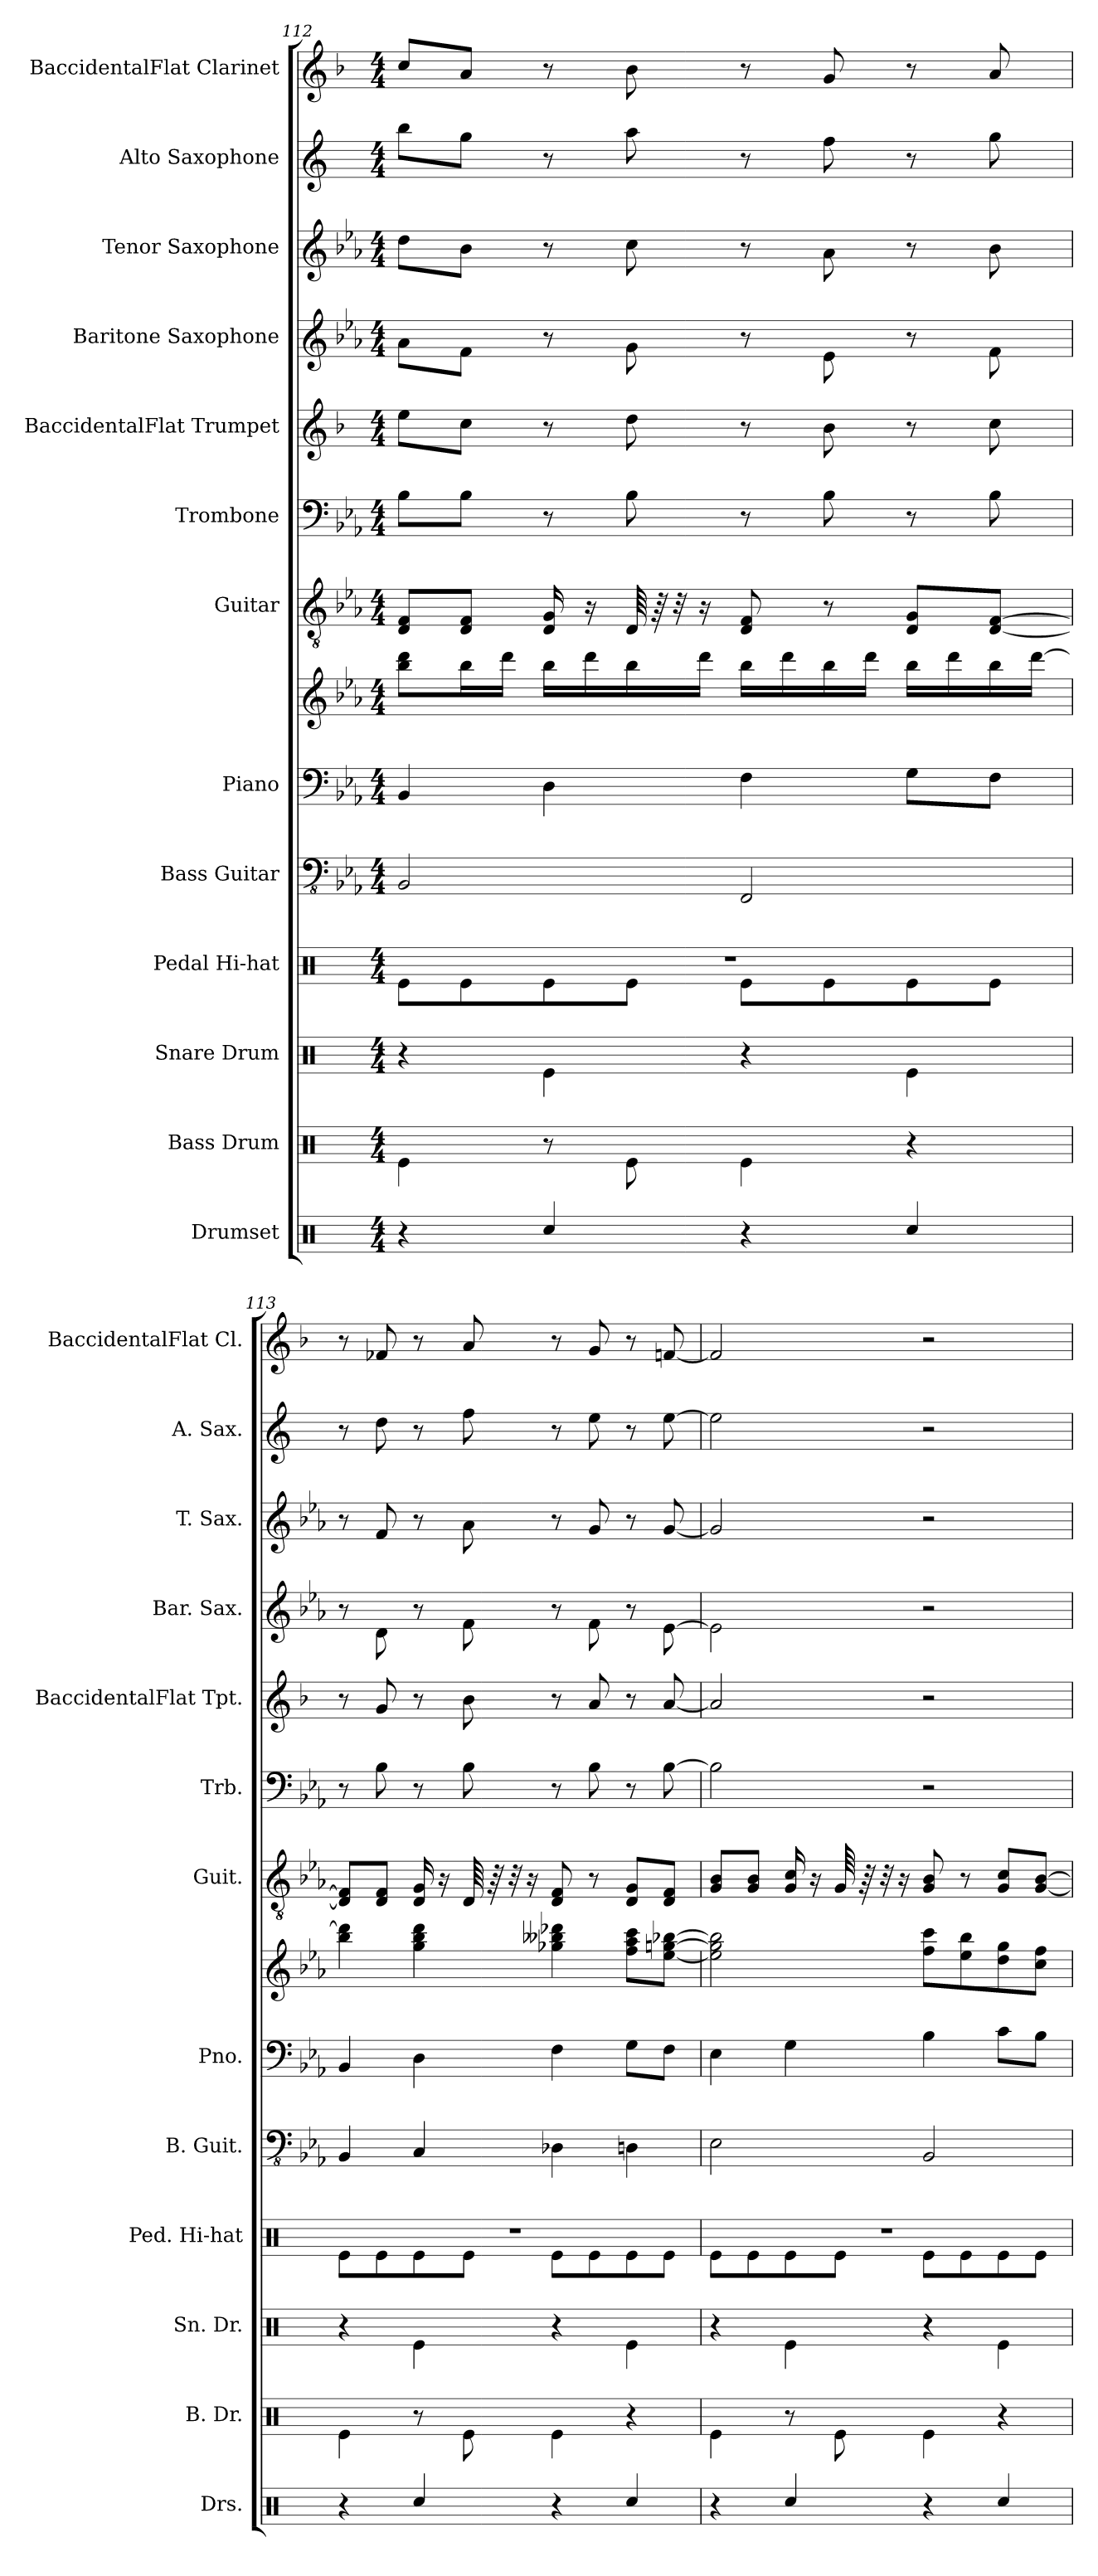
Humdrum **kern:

**kern	**kern	**kern	**kern	**kern	**kern	**kern	**kern	**kern	**kern	**kern	**kern	**kern	**kern
*part13	*part12	*part11	*part10	*part9	*part8	*part8	*part7	*part6	*part5	*part4	*part3	*part2	*part1
*staff14	*staff13	*staff12	*staff11	*staff10	*staff9	*staff8	*staff7	*staff6	*staff5	*staff4	*staff3	*staff2	*staff1
*I"Drumset	*I"Bass Drum	*I"Snare Drum	*I"Pedal Hi-hat	*I"Bass Guitar	*I"Piano	*	*I"Guitar	*I"Trombone	*I"BaccidentalFlat Trumpet	*I"Baritone Saxophone	*I"Tenor Saxophone	*I"Alto Saxophone	*I"BaccidentalFlat Clarinet
*I'Drs.	*I'B. Dr.	*I'Sn. Dr.	*I'Ped. Hi-hat	*I'B. Guit.	*I'Pno.	*	*I'Guit.	*I'Trb.	*I'BaccidentalFlat Tpt.	*I'Bar. Sax.	*I'T. Sax.	*I'A. Sax.	*I'BaccidentalFlat Cl.
*clefX	*clefX	*clefX	*clefX	*clefFv4	*clefF4	*clefG2	*clefGv2	*clefF4	*clefG2	*clefG2	*clefG2	*clefG2	*clefG2
*	*	*	*	*	*	*	*	*	*ITrd1c2	*ITrd12c21	*ITrd8c14	*ITrd5c9	*ITrd1c2
*k[]	*k[]	*k[]	*k[]	*k[b-e-a-]	*k[b-e-a-]	*k[b-e-a-]	*k[b-e-a-]	*k[b-e-a-]	*k[b-e-a-]	*k[b-e-a-]	*k[b-e-a-]	*k[b-e-a-]	*k[b-e-a-]
*M4/4	*M4/4	*M4/4	*M4/4	*M4/4	*M4/4	*M4/4	*M4/4	*M4/4	*M4/4	*M4/4	*M4/4	*M4/4	*M4/4
=112	=112	=112	=112	=112	=112	=112	=112	=112	=112	=112	=112	=112	=112
*	*	*	*^	*	*	*	*	*	*	*	*	*	*
4r	4Re\	4r	1r	8Re\L	2BBB-/	4BB-/	8bb-\ 8ddd\L	8D/ 8F/L	8B-\L	8dd\L	8A-\L	8d\L	8dd\L	8b-/L
.	.	.	.	8Re\	.	.	16bb-\L	8D/ 8F/J	8B-\J	8b-\J	8F\J	8B-\J	8b-\J	8g/J
.	.	.	.	.	.	.	16ddd\JJ	.	.	.	.	.	.	.
4Rcc/	8r	4Re\	.	8Re\	.	4D\	16bb-\LL	16D/ 16G/	8r	8r	8r	8r	8r	8r
.	.	.	.	.	.	.	16ddd\	16r	.	.	.	.	.	.
.	8Re\	.	.	8Re\J	.	.	16bb-\	64D/	8B-\	8cc\	8G\	8c\	8cc\	8a-\
.	.	.	.	.	.	.	.	64r	.	.	.	.	.	.
.	.	.	.	.	.	.	.	32r	.	.	.	.	.	.
.	.	.	.	.	.	.	16ddd\JJ	16r	.	.	.	.	.	.
4r	4Re\	4r	.	8Re\L	2FFF/	4F\	16bb-\LL	8D/ 8F/	8r	8r	8r	8r	8r	8r
.	.	.	.	.	.	.	16ddd\	.	.	.	.	.	.	.
.	.	.	.	8Re\	.	.	16bb-\	8r	8B-\	8a-\	8E-\	8A-\	8a-\	8f/
.	.	.	.	.	.	.	16ddd\JJ	.	.	.	.	.	.	.
4Rcc/	4r	4Re\	.	8Re\	.	8G\L	16bb-\LL	8D/ 8G/L	8r	8r	8r	8r	8r	8r
.	.	.	.	.	.	.	16ddd\	.	.	.	.	.	.	.
.	.	.	.	8Re\J	.	8F\J	16bb-\	[8D/ [8F/J	8B-\	8b-\	8F\	8B-\	8b-\	8g/
.	.	.	.	.	.	.	[16ddd\JJ	.	.	.	.	.	.	.
!!LO:PB:g=z
=113	=113	=113	=113	=113	=113	=113	=113	=113	=113	=113	=113	=113	=113	=113
4r	4Re\	4r	1r	8Re\L	4BBB-/	4BB-/	4bb-\ 4ddd\]	8D/] 8F/]L	8r	8r	8r	8r	8r	8r
.	.	.	.	8Re\	.	.	.	8D/ 8F/J	8B-\	8f/	8D\	8F/	8f\	8e--X/
4Rcc/	8r	4Re\	.	8Re\	4CC/	4D\	4gg\ 4bb-\ 4ddd\	16D/ 16G/	8r	8r	8r	8r	8r	8r
.	.	.	.	.	.	.	.	16r	.	.	.	.	.	.
.	8Re\	.	.	8Re\J	.	.	.	64D/	8B-\	8a-\	8F\	8A-\	8a-\	8g/
.	.	.	.	.	.	.	.	64r	.	.	.	.	.	.
.	.	.	.	.	.	.	.	32r	.	.	.	.	.	.
.	.	.	.	.	.	.	.	16r	.	.	.	.	.	.
4r	4Re\	4r	.	8Re\L	4DD-X\	4F\	4gg-X\ 4bb--X\ 4ddd-X\	8D/ 8F/	8r	8r	8r	8r	8r	8r
.	.	.	.	8Re\	.	.	.	8r	8B-\	8g/	8F\	8G/	8g\	8f/
4Rcc/	4r	4Re\	.	8Re\	4DDn\	8G\L	8ff\ 8aa-\ 8ccc\L	8D/ 8G/L	8r	8r	8r	8r	8r	8r
.	.	.	.	8Re\J	.	8F\J	[8ee-\ [8ggn\ [8bb-X\J	8D/ 8F/J	[8B-\	[8g/	[8E-\	[8G/	[8g\	[8e-X/
=114	=114	=114	=114	=114	=114	=114	=114	=114	=114	=114	=114	=114	=114	=114
4r	4Re\	4r	1r	8Re\L	2EE-\	4E-\	2ee-\] 2gg\] 2bb-\]	8G/ 8B-/L	2B-\]	2g/]	2E-\]	2G/]	2g\]	2e-/]
.	.	.	.	8Re\	.	.	.	8G/ 8B-/J	.	.	.	.	.	.
4Rcc/	8r	4Re\	.	8Re\	.	4G\	.	16G/ 16c/	.	.	.	.	.	.
.	.	.	.	.	.	.	.	16r	.	.	.	.	.	.
.	8Re\	.	.	8Re\J	.	.	.	64G/	.	.	.	.	.	.
.	.	.	.	.	.	.	.	64r	.	.	.	.	.	.
.	.	.	.	.	.	.	.	32r	.	.	.	.	.	.
.	.	.	.	.	.	.	.	16r	.	.	.	.	.	.
4r	4Re\	4r	.	8Re\L	2BBB-/	4B-\	8ff\ 8ccc\L	8G/ 8B-/	2r	2r	2r	2r	2r	2r
.	.	.	.	8Re\	.	.	8ee-\ 8bb-\	8r	.	.	.	.	.	.
4Rcc/	4r	4Re\	.	8Re\	.	8c\L	8dd\ 8gg\	8G/ 8c/L	.	.	.	.	.	.
.	.	.	.	8Re\J	.	8B-\J	8cc\ 8ff\J	[8G/ [8B-/J	.	.	.	.	.	.
*	*	*	*v	*v	*	*	*	*	*	*	*	*	*	*
=	=	=	=	=	=	=	=	=	=	=	=	=	=
*-	*-	*-	*-	*-	*-	*-	*-	*-	*-	*-	*-	*-	*-
